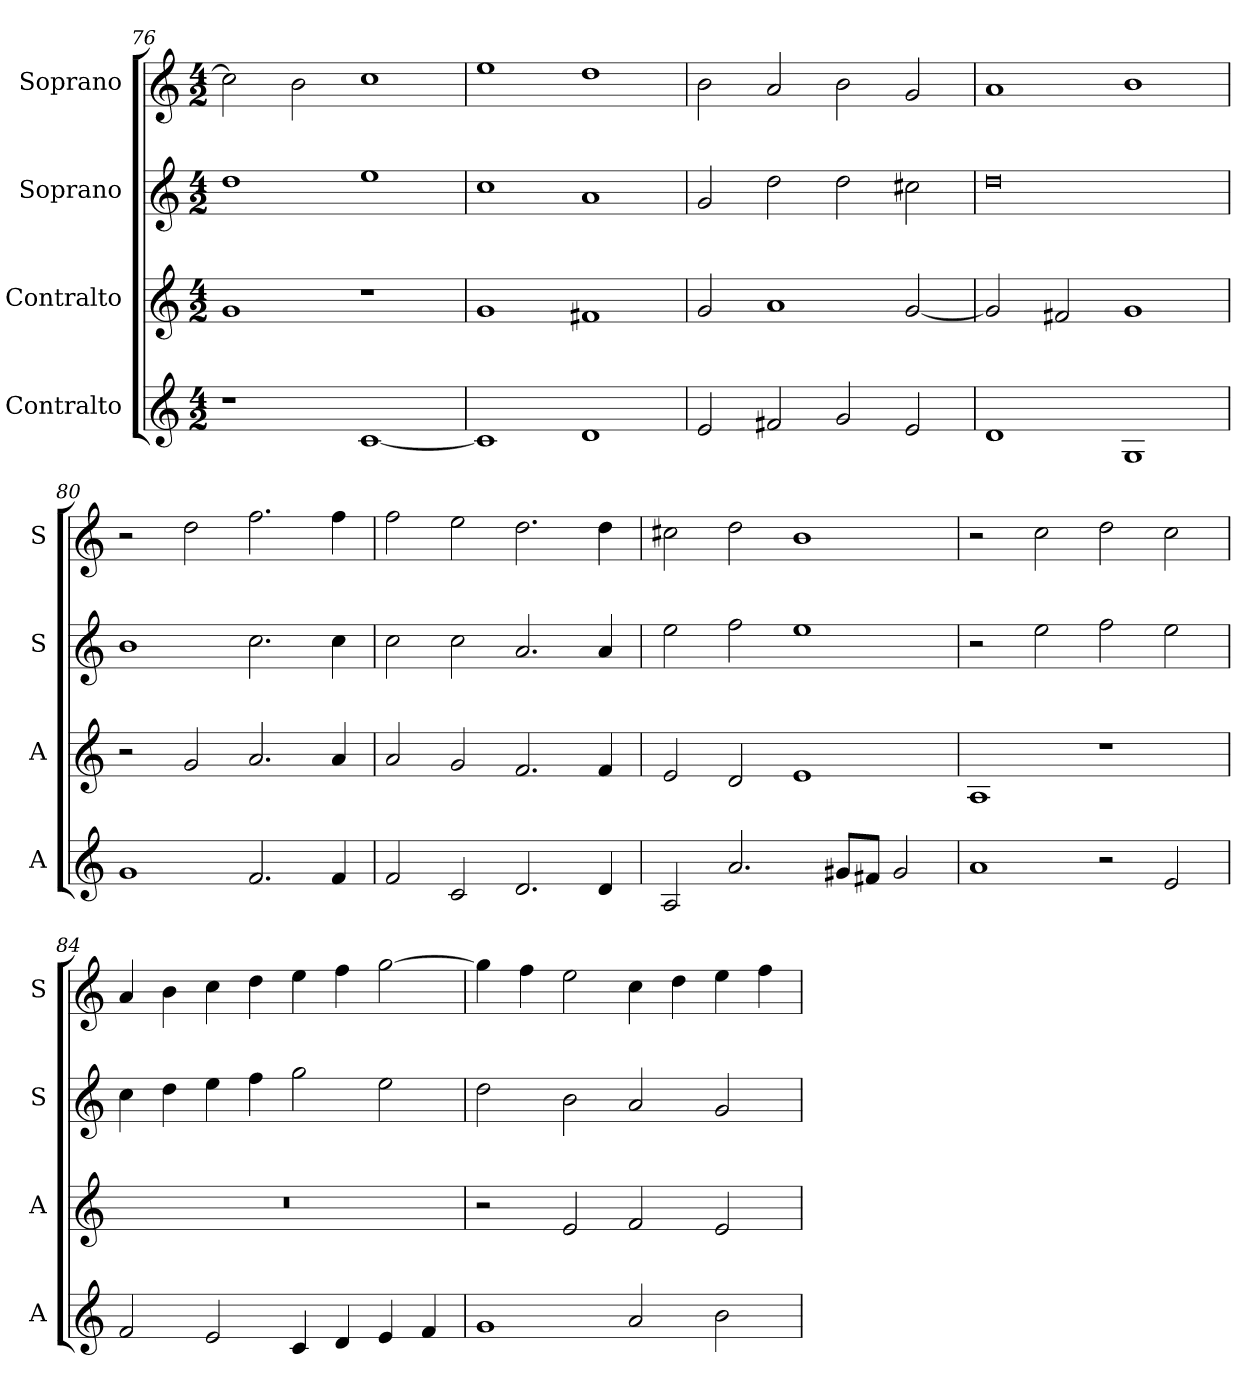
**kern	**kern	**kern	**kern
*part4	*part3	*part2	*part1
*staff4	*staff3	*staff2	*staff1
*I"Contralto	*I"Contralto	*I"Soprano	*I"Soprano
*I'A	*I'A	*I'S	*I'S
*clefG2	*clefG2	*clefG2	*clefG2
*k[]	*k[]	*k[]	*k[]
*G:mix	*G:mix	*G:mix	*G:mix
*M4/2	*M4/2	*M4/2	*M4/2
=76	=76	=76	=76
1r	1g	1dd	2cc]
.	.	.	2b
[1c	1r	1ee	1cc
=77	=77	=77	=77
1c]	1g	1cc	1ee
1d	1f#X	1a	1dd
=78	=78	=78	=78
2e	2g	2g	2b
2f#X	1a	2dd	2a
2g	.	2dd	2b
2e	[2g	2cc#X	2g
=79	=79	=79	=79
1d	2g]	0dd	1a
.	2f#X	.	.
1G	1g	.	1b
=80	=80	=80	=80
1g	2r	1b	2r
.	2g	.	2dd
2.f	2.a	2.cc	2.ff
4f	4a	4cc	4ff
=81	=81	=81	=81
2f	2a	2cc	2ff
2c	2g	2cc	2ee
2.d	2.f	2.a	2.dd
4d	4f	4a	4dd
=82	=82	=82	=82
2A	2e	2ee	2cc#X
2.a	2d	2ff	2dd
.	1e	1ee	1b
8g#X/L	.	.	.
8f#X/J	.	.	.
2g#	.	.	.
=83	=83	=83	=83
1a	1A	2r	2r
.	.	2ee	2cc
2r	1r	2ff	2dd
2e	.	2ee	2cc
=84	=84	=84	=84
2f	0r	4cc	4a
.	.	4dd	4b
2e	.	4ee	4cc
.	.	4ff	4dd
4c	.	2gg	4ee
4d	.	.	4ff
4e	.	2ee	[2gg
4f	.	.	.
=85	=85	=85	=85
1g	2r	2dd	4gg]
.	.	.	4ff
.	2e	2b	2ee
2a	2f	2a	4cc
.	.	.	4dd
2b	2e	2g	4ee
.	.	.	4ff
=	=	=	=
*-	*-	*-	*-
